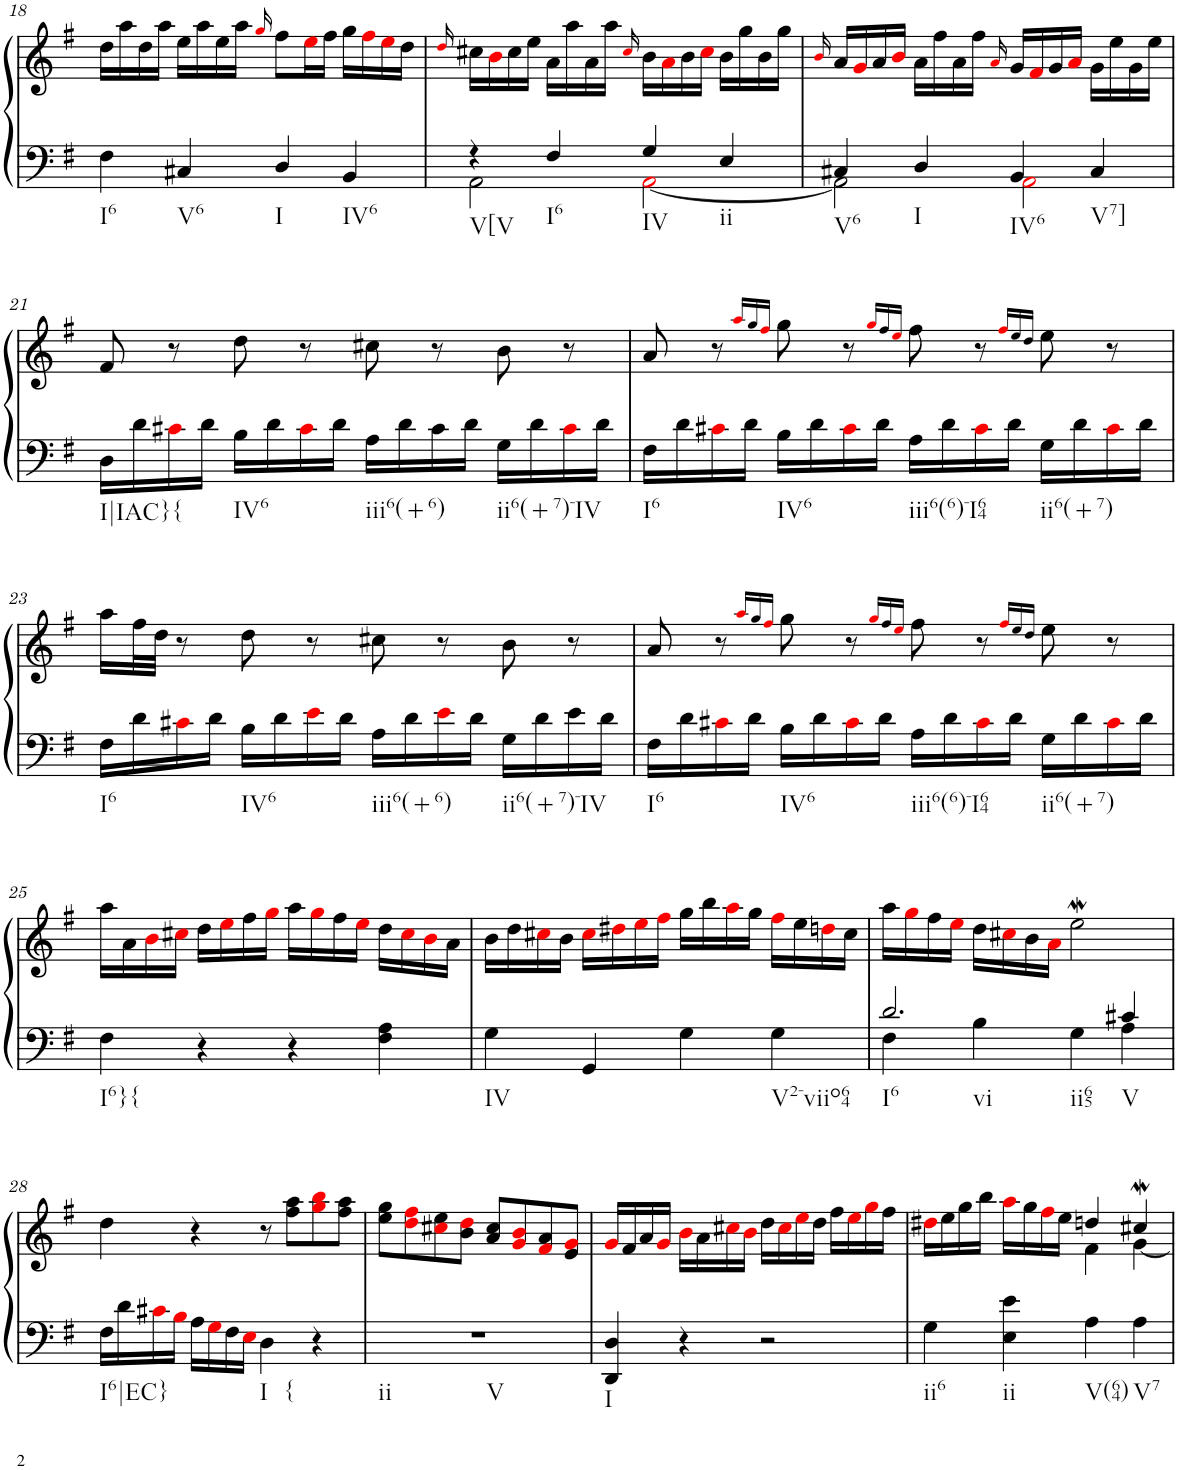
**kern	**kern
*part1	*part1
*staff2	*staff1
*I"Piano	*
*I'Pno.	*
!!LO:PB:g=z
*clefF4	*clefG2
*k[f#]	*k[f#]
*M4/4	*M4/4
*met(c)	*met(c)
=18	=18
!LO:TX:b:t=I6	!
4F#\	16dd\LL
.	16aa\
.	16dd\
.	16aa\JJ
!LO:TX:b:t=V6	!
4C#X/	16ee\LL
.	16aa\
.	16ee\
.	16aa\JJ
.	16qggi/
!LO:TX:b:t=I	!
4D/	8ff#\L
.	16eei\L
.	16ff#\JJ
!LO:TX:b:t=IV6	!
4BB/	16gg\LL
.	16ff#i\
.	16eei\
.	16dd\JJ
=19	=19
.	16qddi/
*^	*
!LO:TX:b:t=V[V	!	!
4r	2AA\	16cc#X\LL
.	.	16bi\
.	.	16cc#\
.	.	16ee\JJ
!LO:TX:b:t=I6	!	!
4F#/	.	16a\LL
.	.	16aa\
.	.	16a\
.	.	16aa\JJ
.	.	16qcc#i/
!LO:TX:b:t=IV	!	!
4G/	[2AAi\	16b\LL
.	.	16ai\
.	.	16b\
.	.	16cc#i\JJ
!LO:TX:b:t=ii	!	!
4E/	.	16b\LL
.	.	16gg\
.	.	16b\
.	.	16gg\JJ
=20	=20	=20
.	.	16qbi/
!LO:TX:b:t=V6	!	!
4C#X/	2AA\]	16a/LL
.	.	16gi/
.	.	16a/
.	.	16bi/JJ
!LO:TX:b:t=I	!	!
4D/	.	16a\LL
.	.	16ff#\
.	.	16a\
.	.	16ff#\JJ
.	.	16qai/
!LO:TX:b:t=IV6	!	!
4BB/	2AAi\	16g/LL
.	.	16f#i/
.	.	16g/
.	.	16ai/JJ
!LO:TX:b:t=V7]	!	!
4C#/	.	16g\LL
.	.	16ee\
.	.	16g\
.	.	16ee\JJ
*v	*v	*
!!LO:LB:g=z
=21	=21
!LO:TX:b:t=I|IAC}{	!
16D\LL	8f#/
16d\	.
16c#Xi\	8r
16d\JJ	.
!LO:TX:b:t=IV6	!
16B\LL	8dd\
16d\	.
16c#i\	8r
16d\JJ	.
!LO:TX:b:t=iii6(+6)	!
16A\LL	8cc#X\
16d\	.
16c#\	8r
16d\JJ	.
!LO:TX:b:t=ii6(+7)-IV	!
16G\LL	8b\
16d\	.
16c#i\	8r
16d\JJ	.
=22	=22
!LO:TX:b:t=I6	!
16F#\LL	8a/
16d\	.
16c#Xi\	8r
16d\JJ	.
.	16qaai/LL
.	16qgg/
.	16qff#i/JJ
!LO:TX:b:t=IV6	!
16B\LL	8gg\
16d\	.
16c#i\	8r
16d\JJ	.
.	16qggi/LL
.	16qff#/
.	16qeei/JJ
!LO:TX:b:t=iii6(6)-I64	!
16A\LL	8ff#\
16d\	.
16c#i\	8r
16d\JJ	.
.	16qff#i/LL
.	16qee/
.	16qdd/JJ
!LO:TX:b:t=ii6(+7)	!
16G\LL	8ee\
16d\	.
16c#i\	8r
16d\JJ	.
!!LO:LB:g=z
=23	=23
!LO:TX:b:t=I6	!
16F#\LL	16aa\LL
16d\	32ff#\L
.	32dd\JJJ
16c#Xi\	8r
16d\JJ	.
!LO:TX:b:t=IV6	!
16B\LL	8dd\
16d\	.
16ei\	8r
16d\JJ	.
!LO:TX:b:t=iii6(+6)	!
16A\LL	8cc#X\
16d\	.
16ei\	8r
16d\JJ	.
!LO:TX:b:t=ii6(+7)-IV	!
16G\LL	8b\
16d\	.
16e\	8r
16d\JJ	.
=24	=24
!LO:TX:b:t=I6	!
16F#\LL	8a/
16d\	.
16c#Xi\	8r
16d\JJ	.
.	16qaai/LL
.	16qgg/
.	16qff#i/JJ
!LO:TX:b:t=IV6	!
16B\LL	8gg\
16d\	.
16c#i\	8r
16d\JJ	.
.	16qggi/LL
.	16qff#/
.	16qeei/JJ
!LO:TX:b:t=iii6(6)-I64	!
16A\LL	8ff#\
16d\	.
16c#i\	8r
16d\JJ	.
.	16qff#i/LL
.	16qee/
.	16qdd/JJ
!LO:TX:b:t=ii6(+7)	!
16G\LL	8ee\
16d\	.
16c#i\	8r
16d\JJ	.
!!LO:LB:g=z
=25	=25
!LO:TX:b:t=I6}{	!
4F#\	16aa\LL
.	16a\
.	16bi\
.	16cc#Xi\JJ
4r	16dd\LL
.	16eei\
.	16ff#\
.	16ggi\JJ
4r	16aa\LL
.	16ggi\
.	16ff#\
.	16eei\JJ
4F#\ 4A\	16dd\LL
.	16cc#i\
.	16bi\
.	16a\JJ
=26	=26
!LO:TX:b:t=IV	!
4G\	16b\LL
.	16dd\
.	16cc#Xi\
.	16b\JJ
4GG/	16cc#i\LL
.	16dd#Xi\
.	16eei\
.	16ff#i\JJ
4G\	16gg\LL
.	16bb\
.	16aai\
.	16gg\JJ
!LO:TX:b:t=V2-viio64	!
4G\	16ff#i\LL
.	16ee\
.	16ddni\
.	16cc#\JJ
=27	=27
*^	*
!LO:TX:b:t=I6	!	!
!LO:TX:b:t=vi	!	!
!LO:TX:b:t=ii65	!	!
2.d/	4F#\	16aa\LL
.	.	16ggi\
.	.	16ff#\
.	.	16eei\JJ
.	4B\	16dd\LL
.	.	16cc#Xi\
.	.	16b\
.	.	16ai\JJ
.	4G\	2eeW\
!LO:TX:b:t=V	!	!
4c#X/	4A\	.
!!LO:LB:g=z
=28	=28	=28
!LO:TX:b:t=I6|EC}	!	!
*v	*v	*
16F#\LL	4dd\
16d\	.
16c#Xi\	.
16Bi\JJ	.
16A\LL	4r
16Gi\	.
16F#\	.
16Ei\JJ	.
!LO:TX:b:t=I	!
!LO:TX:b:t={	!
4D\	8r
.	8ff#\ 8aa\L
4r	8ggi\ 8bbi\
.	8ff#\ 8aa\J
=29	=29
!LO:TX:b:t=ii	!
!LO:TX:b:t=V	!
1r	8ee\ 8gg\L
.	8ddi\ 8ff#i\
.	8cc#Xi\ 8ee\
.	8b\ 8ddi\J
.	8a/ 8cc#/L
.	8gi/ 8bi/
.	8f#i/ 8a/
.	8e/ 8gi/J
=30	=30
!LO:TX:b:t=I	!
4DD/ 4D/	16gi/LL
.	16f#/
.	16a/
.	16gi/JJ
4r	16bi\LL
.	16a\
.	16cc#Xi\
.	16bi\JJ
2r	16dd\LL
.	16cc#i\
.	16eei\
.	16dd\JJ
.	16ff#\LL
.	16eei\
.	16ggi\
.	16ff#\JJ
=31	=31
*	*^
!LO:TX:b:t=ii6	!	!
4G\	16dd#Xi\LL	2ryy
.	16ee\	.
.	16gg\	.
.	16bb\JJ	.
!LO:TX:b:t=ii	!	!
4E\ 4e\	16aai\LL	.
.	16gg\	.
.	16ff#i\	.
.	16ee\JJ	.
!LO:TX:b:t=V(64)	!	!
4A\	4ddn/	4f#\
!LO:TX:b:t=V7	!	!
4A\	4cc#XW/	[4g\
*	*v	*v
=	=
*-	*-
